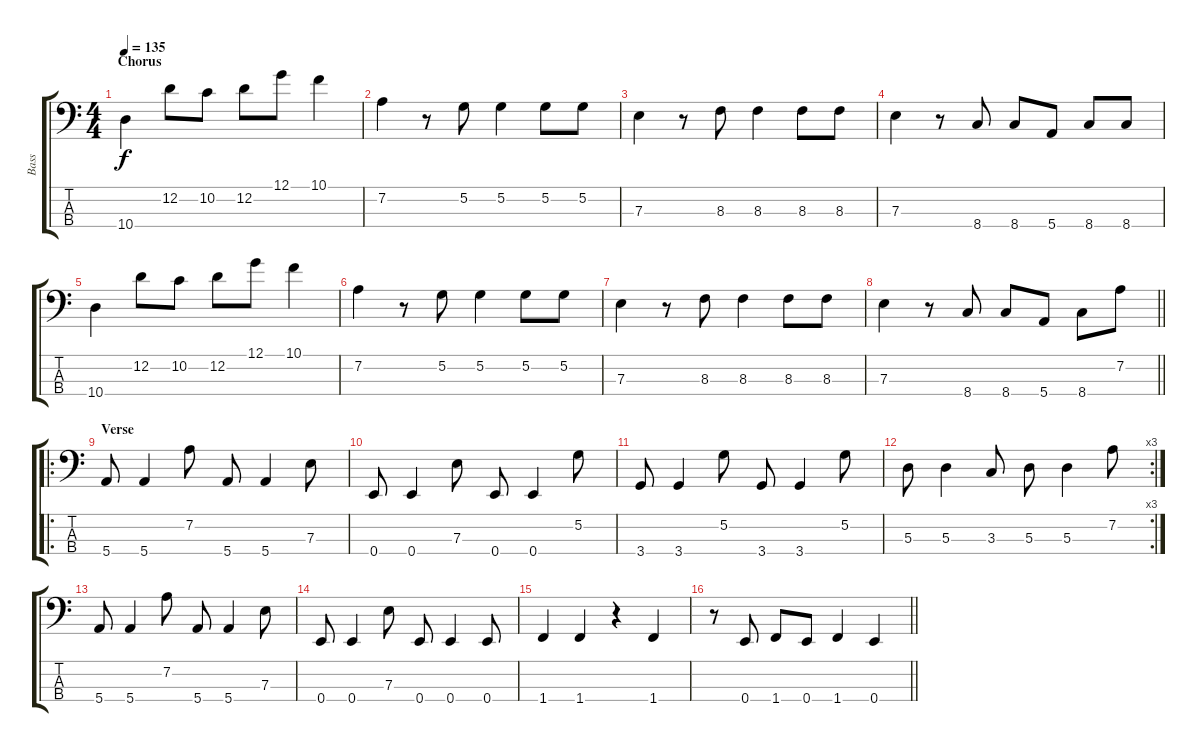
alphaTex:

\track ("Bass" "Bass") {instrument electricbasspick}
\staff {score tabs}
\tuning (G2 D2 A1 E1) {hide}
\ts (4 4)
\section ("" "Chorus")
\tempo 135
\clef f4
\ks c
10.4.4{dy f} 12.2.8 10.2.8 12.2.8 12.1.8 10.1.4 |
7.2.4 r.8 5.2.8 5.2.4 5.2.8 5.2.8 |
7.3.4 r.8 8.3.8 8.3.4 8.3.8 8.3.8 |
7.3.4 r.8 8.4.8 8.4.8 5.4.8 8.4.8 8.4.8 |
10.4.4 12.2.8 10.2.8 12.2.8 12.1.8 10.1.4 |
7.2.4 r.8 5.2.8 5.2.4 5.2.8 5.2.8 |
7.3.4 r.8 8.3.8 8.3.4 8.3.8 8.3.8 |
\barLineRight lightlight
7.3.4 r.8 8.4.8 8.4.8 5.4.8 8.4.8 7.2.8 |
\ro
\section ("" "Verse")
5.4.8 5.4.4 7.2.8 5.4.8 5.4.4 7.3.8 |
0.4.8 0.4.4 7.3.8 0.4.8 0.4.4 5.2.8 |
3.4.8 3.4.4 5.2.8 3.4.8 3.4.4 5.2.8 |
\rc 3
5.3.8 5.3.4 3.3.8 5.3.8 5.3.4 7.2.8 |
5.4.8 5.4.4 7.2.8 5.4.8 5.4.4 7.3.8 |
0.4.8 0.4.4 7.3.8 0.4.8 0.4.4 0.4.8 |
1.4.4 1.4.4 r.4 1.4.4 |
\barLineRight lightlight
r.8 0.4.8 1.4.8 0.4.8 1.4.4 0.4.4
